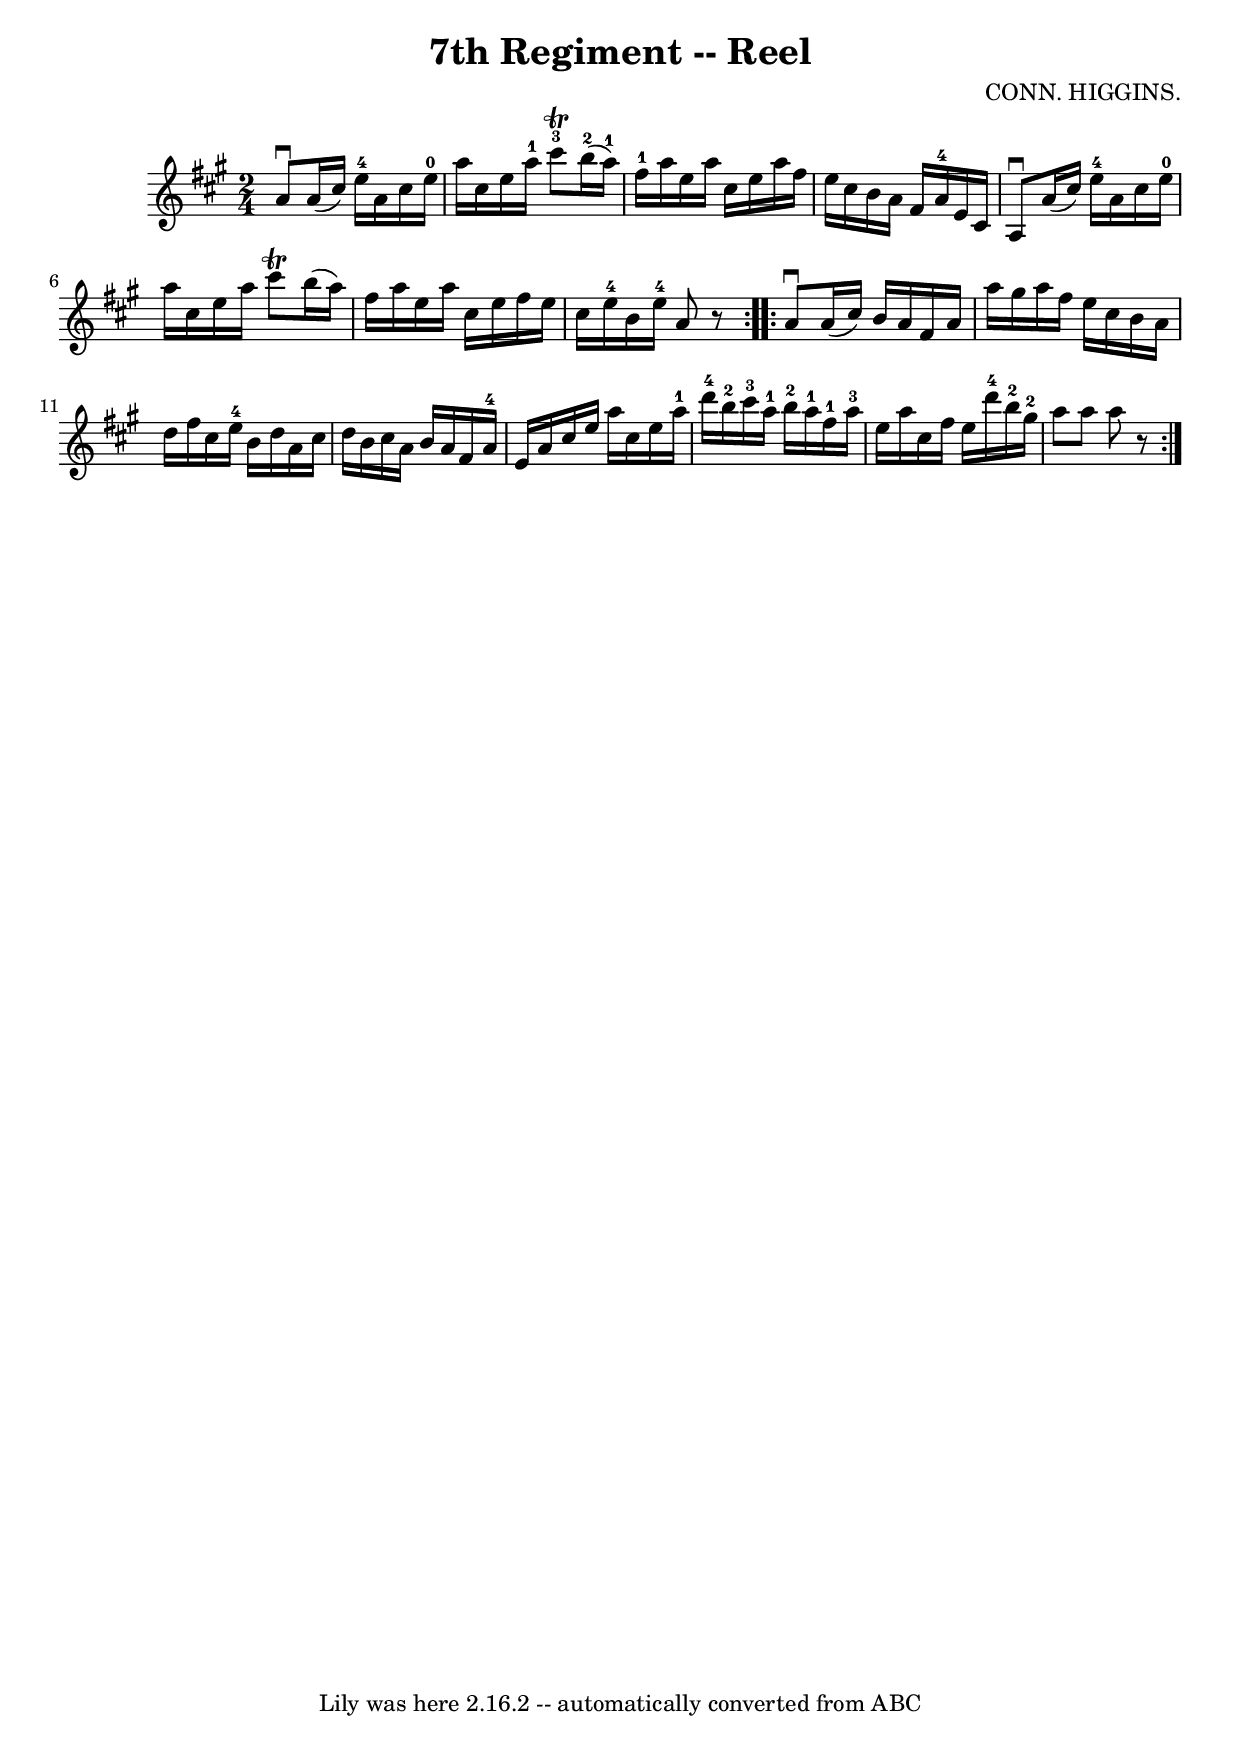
\version "2.16.2"
\include "Mammoth.ily"
\header {
  %% book = "Ryan's Mammoth Collection"
  composer = "CONN. HIGGINS."
  crossRefNumber = "1"
  footnotes = "\\\\Similar to Flowing Tide Hornpipe\\\\363"
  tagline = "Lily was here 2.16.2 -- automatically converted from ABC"
  title = "7th Regiment -- Reel"

}
voicedefault =  {



  \repeat volta 2 {

    \time 2/4 
    \key a \major

 a'8^\downbow a'16 (cis''16) e''16-4   
    a'16 cis''16 e''16-0   |
    a''16 cis''16 e''16 a''16 
    -1 cis'''8-3^\trill b''16-2(a''16-1)   |
    
    fis''16-1 a''16 e''16 a''16 cis''16 e''16 a''16 fis''16  
    |
    e''16 cis''16 b'16 a'16 fis'16 a'16-4 e'16   
    cis'16    |
    a8^\downbow a'16 (cis''16) e''16-4   
    a'16 cis''16 e''16-0   |
    a''16 cis''16 e''16 a''16   
    cis'''8^\trill b''16 (a''16)   |
    fis''16 a''16 e''16   
    a''16 cis''16 e''16 fis''16 e''16    |
    cis''16 e''16 
    -4 b'16 e''16-4 a'8    r8   
  }     
  \repeat volta 2 {
    a'8^\downbow 
    a'16 (cis''16) b'16 a'16 fis'16 a'16    |
    a''16    
    gis''16 a''16 fis''16 e''16 cis''16 b'16 a'16    |
    
    d''16 fis''16 cis''16 e''16-4 b'16 d''16 a'16 cis''16    
    |
    d''16 b'16 cis''16 a'16 b'16 a'16 fis'16 a'16 
    -4   |
    e'16 a'16 cis''16 e''16 a''16 cis''16    
    e''16 a''16-1   |
    d'''16-4 b''16-2 cis'''16-3   
    a''16-1 b''16-2 a''16-1 fis''16-1 a''16-3   |
    
    e''16 a''16 cis''16 fis''16 e''16 d'''16-4 b''16-2   
    gis''16-2   |
    a''8 a''8 a''8    r8   
  }   

}

\score{
  <<

    \context Staff="default"
    {
      \voicedefault 
      
    }

  >>
  \layout {
    
  }
  \midi {
  }

}
